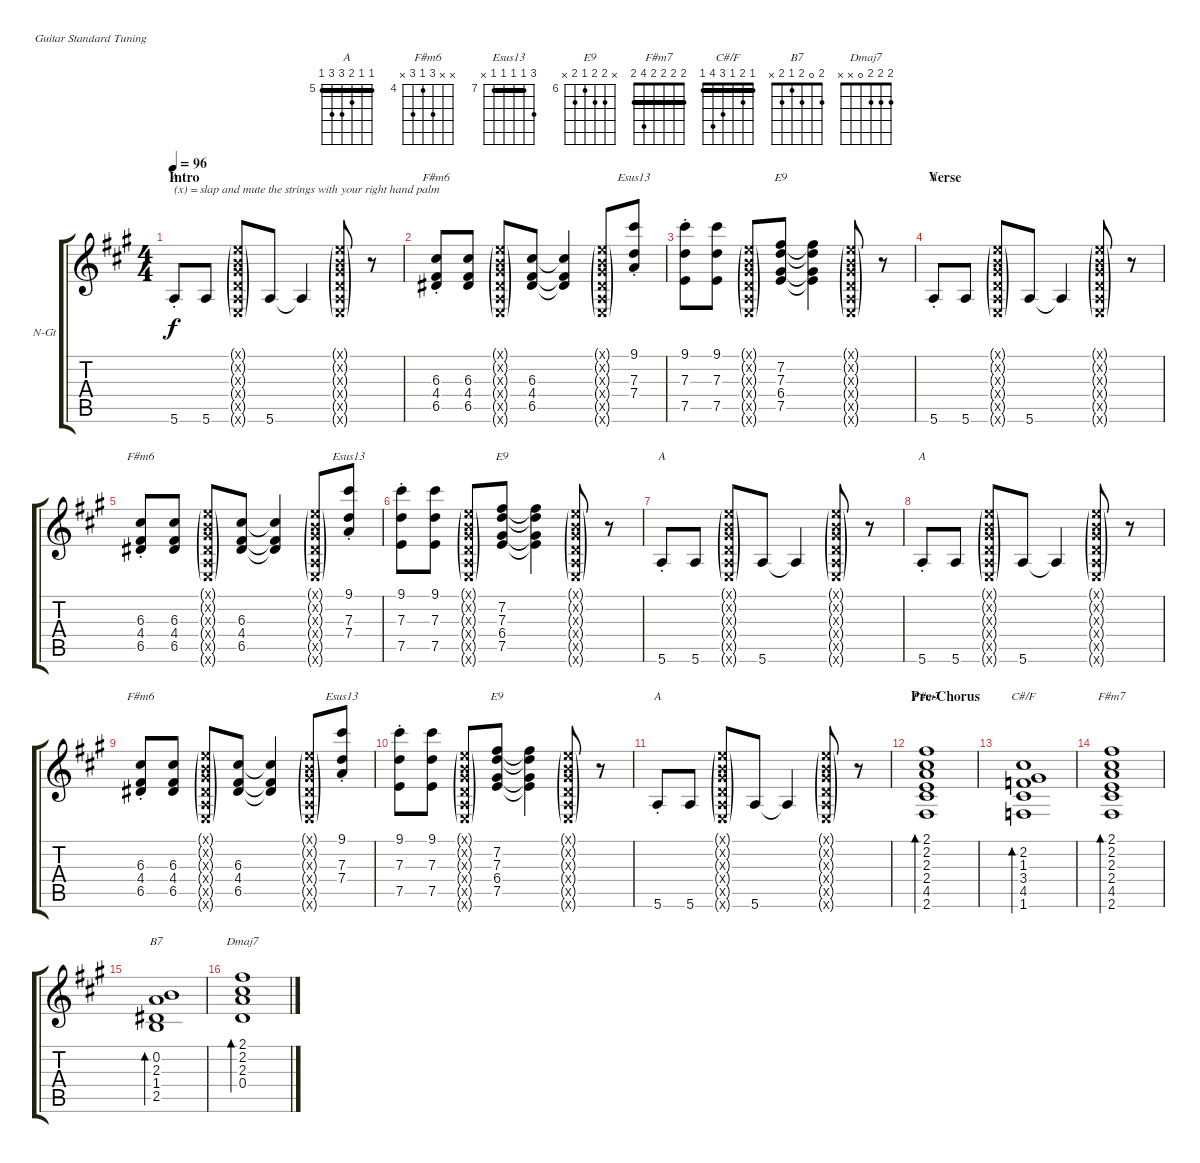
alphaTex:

\defaultSystemsLayout 4
\bracketExtendMode groupsimilarinstruments
\firstSystemTrackNameOrientation horizontal
\otherSystemsTrackNameOrientation horizontal
\track ("Nylon Guitar" "N-Gt") {instrument acousticguitarnylon}
\staff {score tabs}
\tuning (E4 B3 G3 D3 A2 E2)
\chord ("A" 5 5 6 7 7 5) {firstfret 5 barre (5 5)}
\chord ("F#m6" x x 6 4 6 x) {firstfret 4}
\chord ("Esus13" 9 7 7 7 7 x) {firstfret 7 barre (7 7 7)}
\chord ("E9" x 7 7 6 7 x) {firstfret 6}
\chord ("F#m7" 2 2 2 2 4 2) {barre (2 2 2 2)}
\chord ("C#/F" 1 2 1 3 4 1) {barre (1 1)}
\chord ("B7" 2 0 2 1 2 x)
\chord ("Dmaj7" 2 2 2 0 x x)
\ts (4 4)
\section ("" "Intro")
\tempo 96
\clef g2
\ks a
5.6{st}.8{ch "A" txt "(x) = slap and mute the strings with your right hand palm" dy f instrument acousticguitarnylon} 5.6.8 (0.6{g x} 0.5{g x} 0.4{g x} 1.3{g x} 0.2{g x} 0.1{g x}).8 5.6.8 5.6{t}.4 (0.6{g x} 0.5{g x} 0.4{g x} 1.3{g x} 0.2{g x} 0.1{g x}).8 r.8 |
(6.3{st} 4.4{st} 6.5{st}).8{ch "F#m6"} (6.5 6.3 4.4).8 (0.6{g x} 0.5{g x} 1.4{g x} 1.3{g x} 0.2{g x} 0.1{g x}).8 (6.5 6.3 4.4).8 (6.5{t} 4.4{t} 6.3{t}).4 (0.6{g x} 0.5{g x} 1.4{g x} 1.3{g x} 0.2{g x} 0.1{g x}).8 (9.1{st} 7.4{st} 7.3{st}).8{ch "Esus13"} |
(7.5{st} 9.1{st} 7.3{st}).8 (7.5 9.1 7.3).8 (0.6{g x} 0.5{g x} 0.4{g x} 1.3{g x} 0.2{g x} 0.1{g x}).8 (7.5 7.3 7.2 6.4).8{ch "E9"} (7.5{t} 6.4{t} 7.3{t} 7.2{t}).4 (0.6{g x} 0.5{g x} 0.4{g x} 1.3{g x} 0.2{g x} 0.1{g x}).8 r.8 |
\section ("" "Verse")
5.6{st}.8{ch "A"} 5.6.8 (0.6{g x} 0.5{g x} 0.4{g x} 1.3{g x} 0.2{g x} 0.1{g x}).8 5.6.8 5.6{t}.4 (0.6{g x} 0.5{g x} 0.4{g x} 1.3{g x} 0.2{g x} 0.1{g x}).8 r.8 |
(6.5{st} 6.3{st} 4.4{st}).8{ch "F#m6"} (6.5 6.3 4.4).8 (0.6{g x} 0.5{g x} 1.4{g x} 1.3{g x} 0.2{g x} 0.1{g x}).8 (6.5 6.3 4.4).8 (4.4{t} 6.3{t} 6.5{t}).4 (0.6{g x} 0.5{g x} 1.4{g x} 1.3{g x} 0.2{g x} 0.1{g x}).8 (9.1{st} 7.4{st} 7.3{st}).8{ch "Esus13"} |
(7.5{st} 9.1{st} 7.3{st}).8 (7.5 9.1 7.3).8 (0.6{g x} 0.5{g x} 0.4{g x} 1.3{g x} 0.2{g x} 0.1{g x}).8 (7.5 7.3 7.2 6.4).8{ch "E9"} (7.5{t} 6.4{t} 7.3{t} 7.2{t}).4 (0.6{g x} 0.5{g x} 0.4{g x} 1.3{g x} 0.2{g x} 0.1{g x}).8 r.8 |
5.6{st}.8{ch "A"} 5.6.8 (0.6{g x} 0.5{g x} 0.4{g x} 1.3{g x} 0.2{g x} 0.1{g x}).8 5.6.8 5.6{t}.4 (0.6{g x} 0.5{g x} 0.4{g x} 1.3{g x} 0.2{g x} 0.1{g x}).8 r.8 |
5.6{st}.8{ch "A"} 5.6.8 (0.6{g x} 0.5{g x} 0.4{g x} 1.3{g x} 0.2{g x} 0.1{g x}).8 5.6.8 5.6{t}.4 (0.6{g x} 0.5{g x} 0.4{g x} 1.3{g x} 0.2{g x} 0.1{g x}).8 r.8 |
(6.5{st} 6.3{st} 4.4{st}).8{ch "F#m6"} (6.5 6.3 4.4).8 (0.6{g x} 0.5{g x} 1.4{g x} 1.3{g x} 0.2{g x} 0.1{g x}).8 (6.5 6.3 4.4).8 (4.4{t} 6.3{t} 6.5{t}).4 (0.6{g x} 0.5{g x} 1.4{g x} 1.3{g x} 0.2{g x} 0.1{g x}).8 (9.1{st} 7.4{st} 7.3{st}).8{ch "Esus13"} |
(7.5{st} 9.1{st} 7.3{st}).8 (7.5 9.1 7.3).8 (0.6{g x} 0.5{g x} 0.4{g x} 1.3{g x} 0.2{g x} 0.1{g x}).8 (7.5 7.3 7.2 6.4).8{ch "E9"} (7.5{t} 6.4{t} 7.3{t} 7.2{t}).4 (0.6{g x} 0.5{g x} 0.4{g x} 1.3{g x} 0.2{g x} 0.1{g x}).8 r.8 |
5.6{st}.8{ch "A"} 5.6.8 (0.6{g x} 0.5{g x} 0.4{g x} 1.3{g x} 0.2{g x} 0.1{g x}).8 5.6.8 5.6{t}.4 (0.6{g x} 0.5{g x} 0.4{g x} 1.3{g x} 0.2{g x} 0.1{g x}).8 r.8 |
\section ("" "Pre-Chorus")
(2.1 2.2 2.3 2.4 2.6 4.5).1{bd 110 ch "F#m7"} |
(2.2 1.3 3.4 4.5 1.6).1{bd 107 ch "C#/F"} |
(2.1 2.2 2.3 2.4 4.5 2.6).1{bd 104 ch "F#m7"} |
(2.5 1.4 2.3 0.2).1{bd 101 ch "B7"} |
(0.4 2.3 2.2 2.1).1{bd 98 ch "Dmaj7"}
